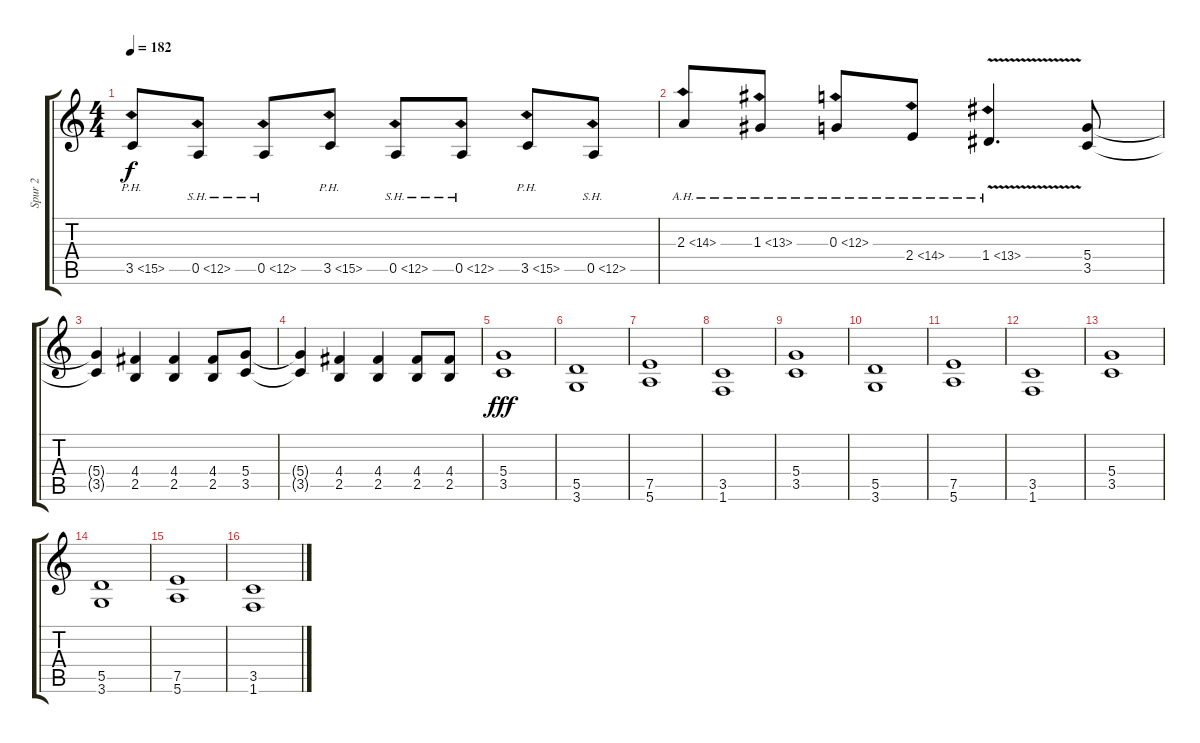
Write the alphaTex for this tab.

\track ("Spur 2" "Spur 2") {instrument distortionguitar}
\staff {score tabs}
\tuning (E4 B3 G3 D3 A2 E2) {hide}
\ts (4 4)
\tempo 182
\clef g2
\ks c
3.5{ph 12}.8{dy f} 0.5{sh 12}.8 0.5{sh 12}.8 3.5{ph 12}.8 0.5{sh 12}.8 0.5{sh 12}.8 3.5{ph 12}.8 0.5{sh 12}.8 |
2.3{ah 12}.8 1.3{ah 12}.8 0.3{ah 12}.8 2.4{ah 12}.8 1.4{ah 12 v}.4{d} (5.4 3.5).8 |
(5.4{t} 3.5{t}).4 (4.4 2.5).4 (4.4 2.5).4 (4.4 2.5).8 (5.4 3.5).8 |
(5.4{t} 3.5{t}).4 (4.4 2.5).4 (4.4 2.5).4 (4.4 2.5).8 (4.4 2.5).8 |
(5.4 3.5).1{dy fff} |
(5.5 3.6).1 |
(7.5 5.6).1 |
(3.5 1.6).1 |
(5.4 3.5).1 |
(5.5 3.6).1 |
(7.5 5.6).1 |
(3.5 1.6).1 |
(5.4 3.5).1 |
(5.5 3.6).1 |
(7.5 5.6).1 |
(3.5 1.6).1
